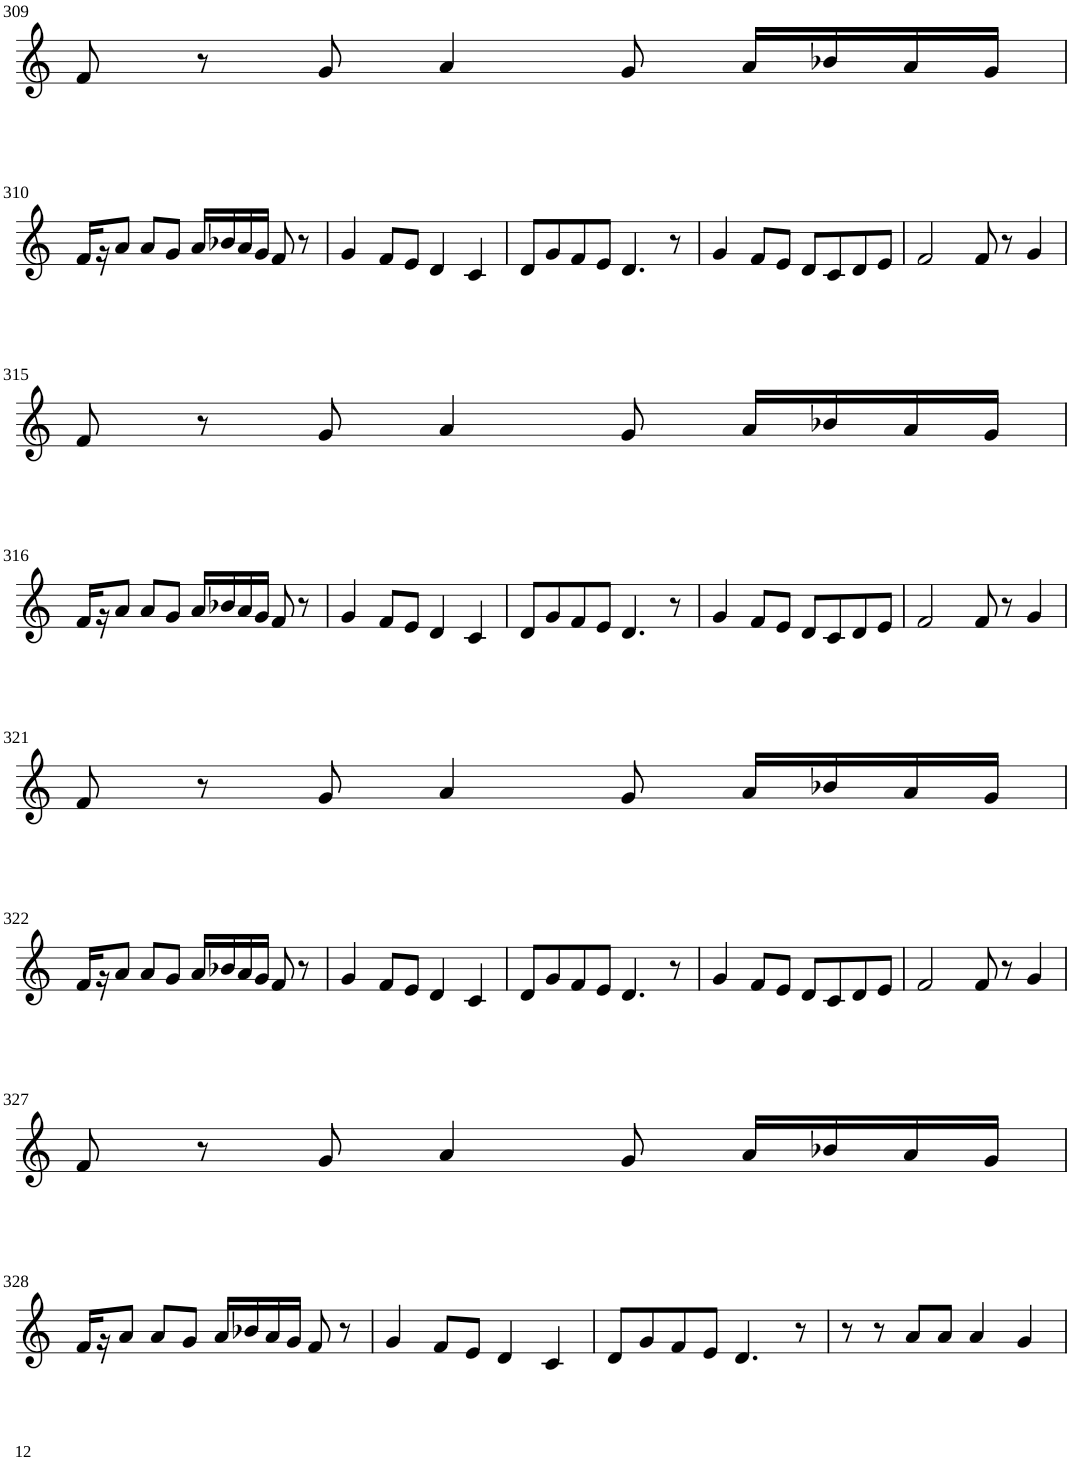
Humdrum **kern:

**kern
*part1
*staff1
*I"Violin
!!LO:PB:g=z
*clefG2
*k[]
*M4/4
=309
8f/
8r
8g/
4a/
8g/
16a/LL
16b-X/
16a/
16g/JJ
!!LO:LB:g=z
=310
16f/LL
16r
8a/J
8a/L
8g/J
16a/LL
16b-X/
16a/
16g/JJ
8f/
8r
=311
4g/
8f/L
8e/J
4d/
4c/
=312
8d/L
8g/
8f/
8e/J
4.d/
8r
=313
4g/
8f/L
8e/J
8d/L
8c/
8d/
8e/J
=314
2f/
8f/
8r
4g/
!!LO:LB:g=z
=315
8f/
8r
8g/
4a/
8g/
16a/LL
16b-X/
16a/
16g/JJ
!!LO:LB:g=z
=316
16f/LL
16r
8a/J
8a/L
8g/J
16a/LL
16b-X/
16a/
16g/JJ
8f/
8r
=317
4g/
8f/L
8e/J
4d/
4c/
=318
8d/L
8g/
8f/
8e/J
4.d/
8r
=319
4g/
8f/L
8e/J
8d/L
8c/
8d/
8e/J
=320
2f/
8f/
8r
4g/
!!LO:LB:g=z
=321
8f/
8r
8g/
4a/
8g/
16a/LL
16b-X/
16a/
16g/JJ
!!LO:LB:g=z
=322
16f/LL
16r
8a/J
8a/L
8g/J
16a/LL
16b-X/
16a/
16g/JJ
8f/
8r
=323
4g/
8f/L
8e/J
4d/
4c/
=324
8d/L
8g/
8f/
8e/J
4.d/
8r
=325
4g/
8f/L
8e/J
8d/L
8c/
8d/
8e/J
=326
2f/
8f/
8r
4g/
!!LO:LB:g=z
=327
8f/
8r
8g/
4a/
8g/
16a/LL
16b-X/
16a/
16g/JJ
!!LO:LB:g=z
=328
16f/LL
16r
8a/J
8a/L
8g/J
16a/LL
16b-X/
16a/
16g/JJ
8f/
8r
=329
4g/
8f/L
8e/J
4d/
4c/
=330
8d/L
8g/
8f/
8e/J
4.d/
8r
=331
8r
8r
8a/L
8a/J
4a/
4g/
=
*-
